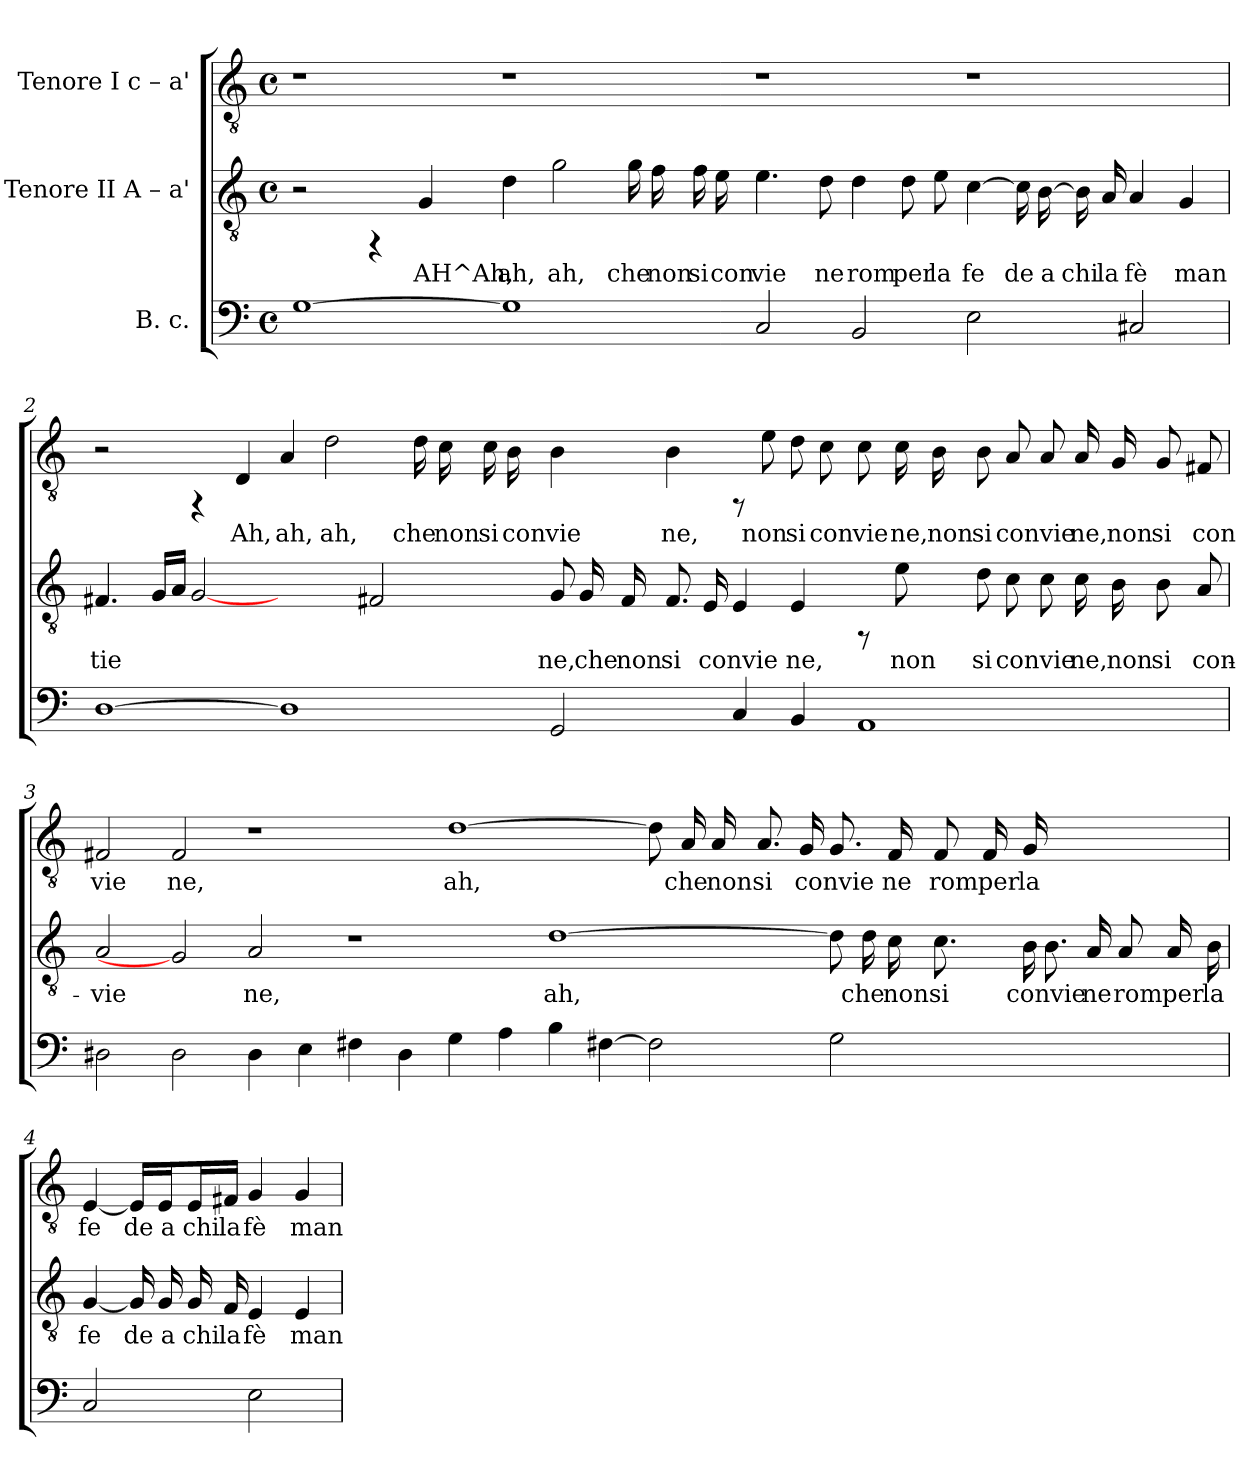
**kern	**kern	**text	**kern	**text
*part3	*part2	*part2	*part1	*part1
*staff3	*staff2	*staff2	*staff1	*staff1
*I"B. c.	*I"Tenore II  A – a'	*	*I"Tenore I  c – a'	*
!!LO:PB:g=z
*stria5	*stria5	*	*stria5	*
*clefF4	*clefGv2	*	*clefGv2	*
*k[]	*k[]	*	*k[]	*
*C:	*C:	*	*C:	*
*M4/4	*M4/4	*	*M4/4	*
*met(c)	*met(c)	*	*met(c)	*
=1	=1	=1	=1	=1
[>1G	2r	.	1r	.
.	4rFF	.	.	.
!	!	!LO:LY:b:rj	!	!
.	4G/	AH^Ah,	.	.
!	!	!LO:LY:b:rj	!	!
1G]	4d\	ah,	1r	.
!	!	!LO:LY:b:rj	!	!
.	2g\	ah,	.	.
!	!	!LO:LY:b:rj	!	!
.	16g\	che	.	.
!	!	!LO:LY:b:rj	!	!
.	16f\	non	.	.
!	!	!LO:LY:b:rj	!	!
.	16f\	si	.	.
!	!	!LO:LY:b:rj	!	!
.	16e\	con	.	.
!	!	!LO:LY:b:rj	!	!
2C/	4.e\	vie	1r	.
!	!	!LO:LY:b:rj	!	!
.	8d\	ne	.	.
!	!	!LO:LY:b:rj	!	!
2BB/	4d\	rom	.	.
!	!	!LO:LY:b:rj	!	!
.	8d\	per	.	.
!	!	!LO:LY:b:rj	!	!
.	8e\	la	.	.
!	!	!LO:LY:b:rj	!	!
2E\	[>4c\	fe	1r	.
!	!	!LO:LY:b:rj	!	!
.	16c\]	de	.	.
!	!	!LO:LY:b:rj	!	!
.	[<16B\	a	.	.
!	!	!LO:LY:b:rj	!	!
.	16B\]	chi	.	.
!	!	!LO:LY:b:rj	!	!
.	16A/	la	.	.
!	!	!LO:LY:b:rj	!	!
2C#X/	4A/	fè	.	.
!	!	!LO:LY:b:rj	!	!
.	4G/	man	.	.
!!LO:LB:g=z
=2	=2	=2	=2	=2
!	!	!LO:LY:b:rj	!	!
[>1D	4.F#X/	tie-	2r	.
!	!	!LO:LY:b:rj	!	!
.	16G/L	--	.	.
!	!	!LO:LY:b:rj	!	!
.	16A/J	--	.	.
!	!	!LO:LY:b:rj	!	!
.	[2G	--	4rFF	.
!	!	!	!	!LO:LY:b:cj
.	.	.	4D/	Ah,
!	!	!	!	!LO:LY:b:cj
1D]	2ryy	.	4A/	ah,
!	!	!	!	!LO:LY:b:cj
.	.	.	2d\	ah,
!	!	!LO:LY:b:rj	!	!
.	2F#X/	--	.	.
!	!	!	!	!LO:LY:b:cj
.	.	.	16d\	che
!	!	!	!	!LO:LY:b:cj
.	.	.	16c\	non
!	!	!	!	!LO:LY:b:cj
.	.	.	16c\	si
!	!	!	!	!LO:LY:b:cj
.	.	.	16B\	con
!	!	!LO:LY:b:rj	!	!LO:LY:b:cj
2GG/	8G/	-ne,	4B\	vie
!	!	!LO:LY:b:rj	!	!
.	16G/	che	.	.
!	!	!LO:LY:b:rj	!	!
.	16F#/	non	.	.
!	!	!LO:LY:b:rj	!	!LO:LY:b:cj
.	8.F#/	si	4B\	ne,
!	!	!LO:LY:b:rj	!	!
.	16E/	convie-	.	.
!	!	!LO:LY:b:rj	!	!
4C/	4E/	--	8rFF	.
!	!	!	!	!LO:LY:b:cj
.	.	.	8e\	non
!	!	!LO:LY:b:rj	!	!LO:LY:b:cj
4BB/	4E/	-ne,	8d\	si
!	!	!	!	!LO:LY:b:cj
.	.	.	8c\	con
!	!	!	!	!LO:LY:b:cj
1AA	8rFF	.	8c\	vie
!	!	!LO:LY:b:rj	!	!LO:LY:b:cj
.	8e\	non	16c\	ne,
!	!	!	!	!LO:LY:b:cj
.	.	.	16B\	non
!	!	!LO:LY:b:rj	!	!LO:LY:b:cj
.	8d\	si	8B\	si
!	!	!LO:LY:b:rj	!	!LO:LY:b:cj
.	8c\	convie	8A/	convie
!	!	!LO:LY:b:rj	!	!LO:LY:b:cj
.	8c\	.	8A/	.
!	!	!LO:LY:b:rj	!	!LO:LY:b:cj
.	16c\	ne,	16A/	ne,
!	!	!LO:LY:b:rj	!	!LO:LY:b:cj
.	16B\	non	16G/	non
!	!	!LO:LY:b:rj	!	!LO:LY:b:cj
.	8B\	si	8G/	si
!	!	!LO:LY:b:rj	!	!LO:LY:b:cj
.	8A/	con-	8F#X/	con
!!LO:LB:g=z
=3	=3	=3	=3	=3
!	!	!LO:LY:b:rj	!	!LO:LY:b:cj
2D#\	2A/	-vie	2F#X/	vie
!	!	!	!	!LO:LY:b:cj
2D#\	2G]	.	2F#/	ne,
!	!	!LO:LY:b:rj	!	!
4D#\	2A/	ne,	1r	.
4E\	.	.	.	.
4F#X\	1r	.	.	.
4D#\	.	.	.	.
!	!	!	!	!LO:LY:b:cj
4G\	.	.	[>1d	ah,
4A\	.	.	.	.
!	!	!LO:LY:b:rj	!	!
4B\	[>1d	ah,	.	.
[>4F#X\	.	.	.	.
!	!	!	!	!LO:LY:b:cj
2F#\]	.	.	8d\]	.
!	!	!	!	!LO:LY:b:cj
.	.	.	16A/	che
!	!	!	!	!LO:LY:b:cj
.	.	.	16A/	non
!	!	!	!	!LO:LY:b:cj
.	.	.	8.A/	si
!	!	!	!	!LO:LY:b:cj
.	.	.	16G/	convie
!	!	!LO:LY:b:rj	!	!LO:LY:b:cj
2G\	8d\]	.	8.G/	.
!	!	!LO:LY:b:rj	!	!
.	16d\	che	.	.
!	!	!LO:LY:b:rj	!	!LO:LY:b:cj
.	16c\	non	16F#/	ne
!	!	!LO:LY:b:rj	!	!LO:LY:b:cj
.	8.c\	si	8F#/	rom
!	!	!	!	!LO:LY:b:cj
.	.	.	16F#/	per
!	!	!LO:LY:b:rj	!	!LO:LY:b:cj
.	16B\	convie	16G/	la
!	!	!LO:LY:b:rj	!	!
2ryy	8.B\	.	2ryy	.
!	!	!LO:LY:b:rj	!	!
.	16A/	ne	.	.
!	!	!LO:LY:b:rj	!	!
.	8A/	rom	.	.
!	!	!LO:LY:b:rj	!	!
.	16A/	per	.	.
!	!	!LO:LY:b:rj	!	!
.	16B\	la	.	.
=4	=4	=4	=4	=4
!	!	!LO:LY:b:rj	!	!LO:LY:b:cj
2C/	[<4G/	fe	[<4E/	fe
!	!	!LO:LY:b:rj	!	!LO:LY:b:cj
.	16G/]	de	16E/LL]	de
!	!	!LO:LY:b:rj	!	!LO:LY:b:cj
.	16G/	a	16E/J	a
!	!	!LO:LY:b:rj	!	!LO:LY:b:cj
.	16G/	chi	16E/L	chi
!	!	!LO:LY:b:rj	!	!LO:LY:b:cj
.	16F/	la	16F#X/JJ	la
!	!	!LO:LY:b:rj	!	!LO:LY:b:cj
2E\	4E/	fè	4G/	fè
!	!	!LO:LY:b:rj	!	!LO:LY:b:cj
.	4E/	man	4G/	man
=	=	=	=	=
*-	*-	*-	*-	*-
